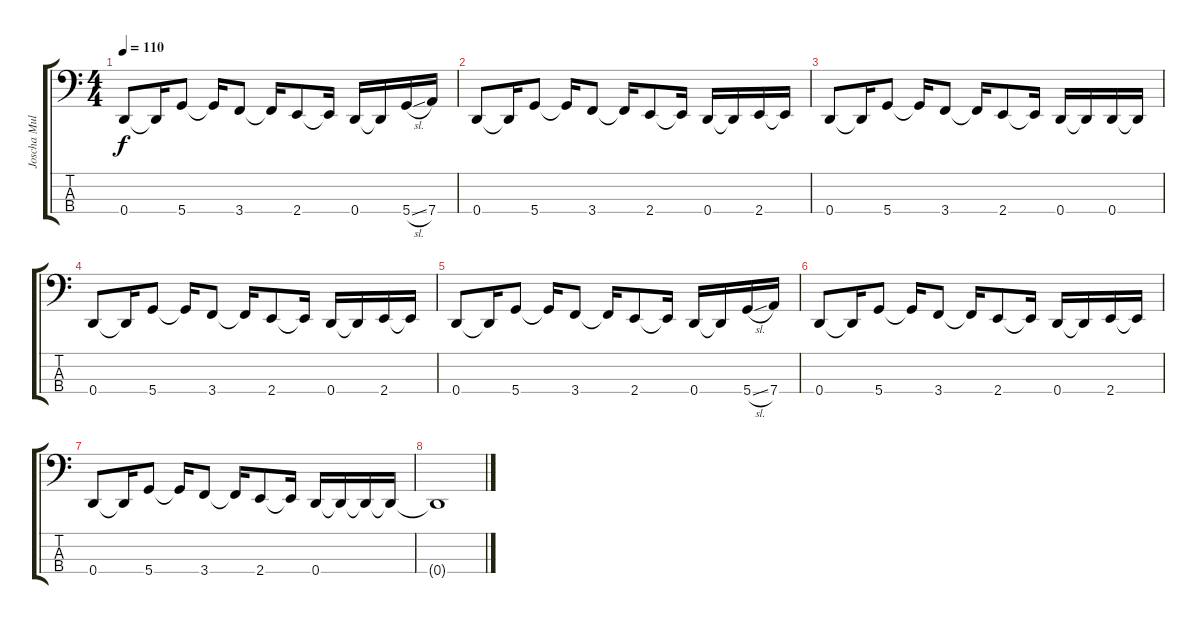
\track ("Joscha Mulorz" "Joscha Mul") {instrument slapbass2}
\staff {score tabs}
\tuning (G2 D2 A1 D1) {hide}
\ts (4 4)
\tempo 110
\clef f4
\ks c
0.4.8{dy f} 0.4{t}.16 5.4.8 5.4{t}.16 3.4.8 3.4{t}.16 2.4.8 2.4{t}.16 0.4.16 0.4{t}.16 5.4{sl}.16 7.4.16 |
0.4.8 0.4{t}.16 5.4.8 5.4{t}.16 3.4.8 3.4{t}.16 2.4.8 2.4{t}.16 0.4.16 0.4{t}.16 2.4.16 2.4{t}.16 |
0.4.8 0.4{t}.16 5.4.8 5.4{t}.16 3.4.8 3.4{t}.16 2.4.8 2.4{t}.16 0.4.16 0.4{t}.16 0.4.16 0.4{t}.16 |
0.4.8{volume 12} 0.4{t}.16 5.4.8 5.4{t}.16 3.4.8 3.4{t}.16 2.4.8 2.4{t}.16 0.4.16 0.4{t}.16 2.4.16 2.4{t}.16 |
0.4.8 0.4{t}.16 5.4.8 5.4{t}.16 3.4.8 3.4{t}.16 2.4.8 2.4{t}.16 0.4.16 0.4{t}.16 5.4{sl}.16 7.4.16 |
0.4.8 0.4{t}.16 5.4.8 5.4{t}.16 3.4.8 3.4{t}.16 2.4.8 2.4{t}.16 0.4.16 0.4{t}.16 2.4.16 2.4{t}.16 |
0.4.8 0.4{t}.16 5.4.8 5.4{t}.16 3.4.8 3.4{t}.16 2.4.8 2.4{t}.16 0.4.16{volume 0} 0.4{t}.16 0.4{t}.16 0.4{t}.16 |
0.4{t}.1
